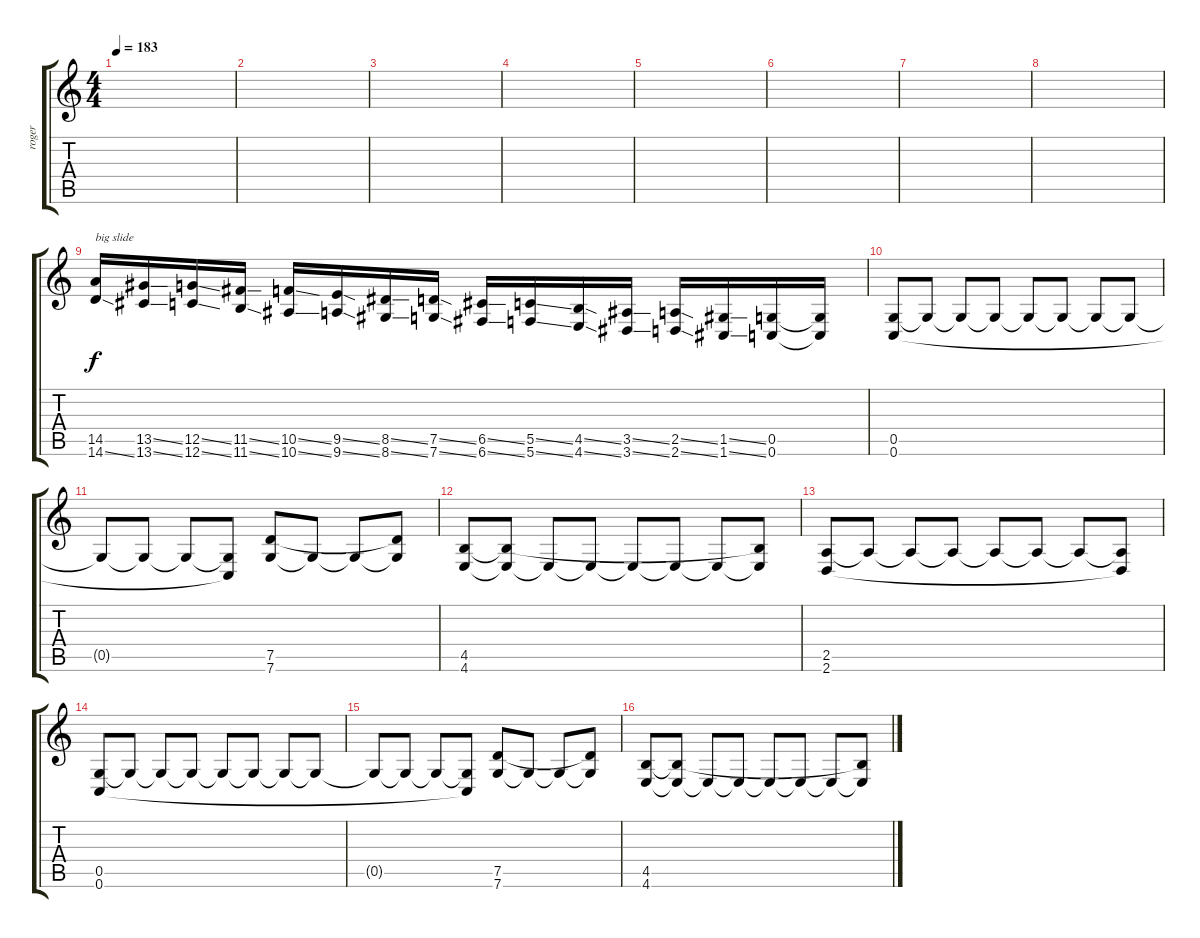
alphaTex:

\track ("roger" "roger") {instrument overdrivenguitar}
\staff {score tabs}
\tuning (D4 A3 F3 C3 G2 C2) {hide}
\ts (4 4)
\tempo 183
\clef g2
\ks c
|
|
|
|
|
|
|
|
(14.5 14.6{ss}).16{txt "big slide"} (13.5{ss} 13.6{ss}).16 (12.5{ss} 12.6{ss}).16 (11.5{ss} 11.6{ss}).16 (10.5{ss} 10.6{ss}).16 (9.5{ss} 9.6{ss}).16 (8.5{ss} 8.6{ss}).16 (7.5{ss} 7.6{ss}).16 (6.5{ss} 6.6{ss}).16 (5.5{ss} 5.6{ss}).16 (4.5{ss} 4.6{ss}).16 (3.5{ss} 3.6{ss}).16 (2.5{ss} 2.6{ss}).16 (1.5{ss} 1.6{ss}).16 (0.5 0.6).16 (0.5{t} 0.6{t}).16 |
(0.5 0.6).8 0.5{t}.8 0.5{t}.8 0.5{t}.8 0.5{t}.8 0.5{t}.8 0.5{t}.8 0.5{t}.8 |
0.5{t}.8 0.5{t}.8 0.5{t}.8 (0.5{t} 0.6{t}).8 (7.5 7.6).8 7.6{t}.8 7.6{t}.8 (7.5{t} 7.6{t}).8 |
(4.5 4.6).8 (4.5{t} 4.6{t}).8 4.6{t}.8 4.6{t}.8 4.6{t}.8 4.6{t}.8 4.6{t}.8 (4.5{t} 4.6{t}).8 |
(2.5 2.6).8 2.5{t}.8 2.5{t}.8 2.5{t}.8 2.5{t}.8 2.5{t}.8 2.5{t}.8 (2.5{t} 2.6{t}).8 |
(0.5 0.6).8 0.5{t}.8 0.5{t}.8 0.5{t}.8 0.5{t}.8 0.5{t}.8 0.5{t}.8 0.5{t}.8 |
0.5{t}.8 0.5{t}.8 0.5{t}.8 (0.5{t} 0.6{t}).8 (7.5 7.6).8 7.6{t}.8 7.6{t}.8 (7.5{t} 7.6{t}).8 |
(4.5 4.6).8 (4.5{t} 4.6{t}).8 4.6{t}.8 4.6{t}.8 4.6{t}.8 4.6{t}.8 4.6{t}.8 (4.5{t} 4.6{t}).8
